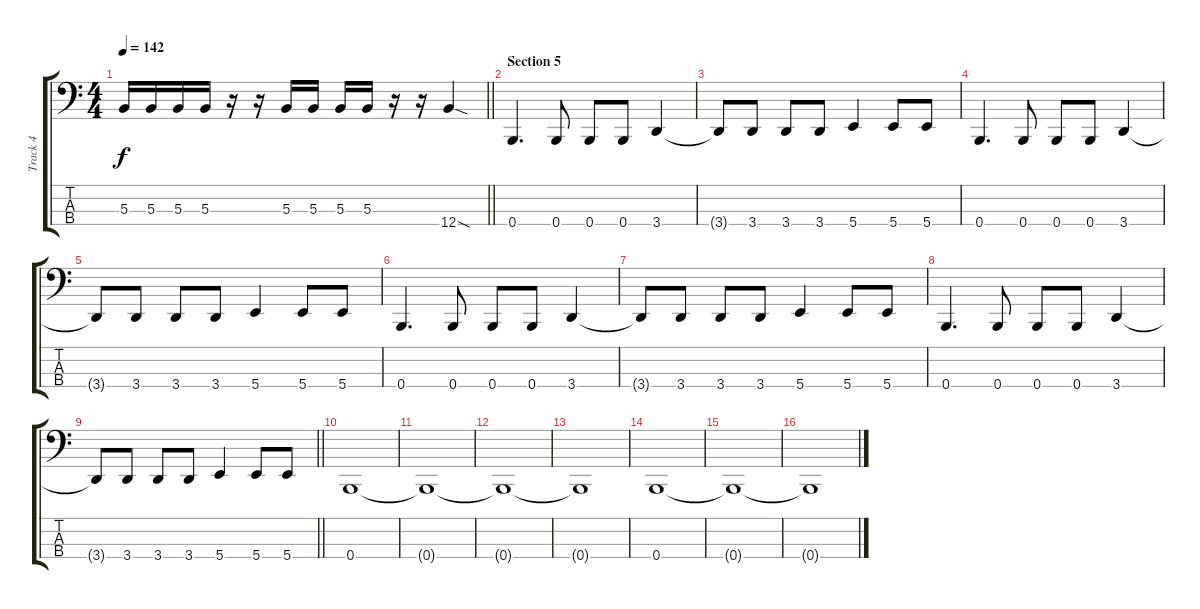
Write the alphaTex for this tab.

\track ("Track 4" "Track 4") {instrument electricbasspick}
\staff {score tabs}
\tuning (E2 B1 Gb1 B0) {hide}
\ts (4 4)
\tempo 142
\clef f4
\barLineRight lightlight
\ks c
5.3.16{dy f} 5.3.16 5.3.16 5.3.16 r.16 r.16 5.3.16 5.3.16 5.3.16 5.3.16 r.16 r.16 12.4{sod}.4 |
\section ("" "Section 5")
0.4.4{d} 0.4.8 0.4.8 0.4.8 3.4.4 |
3.4{t}.8 3.4.8 3.4.8 3.4.8 5.4.4 5.4.8 5.4.8 |
0.4.4{d} 0.4.8 0.4.8 0.4.8 3.4.4 |
3.4{t}.8 3.4.8 3.4.8 3.4.8 5.4.4 5.4.8 5.4.8 |
0.4.4{d} 0.4.8 0.4.8 0.4.8 3.4.4 |
3.4{t}.8 3.4.8 3.4.8 3.4.8 5.4.4 5.4.8 5.4.8 |
0.4.4{d} 0.4.8 0.4.8 0.4.8 3.4.4 |
\barLineRight lightlight
3.4{t}.8 3.4.8 3.4.8 3.4.8 5.4.4 5.4.8 5.4.8 |
0.4.1 |
0.4{t}.1 |
0.4{t}.1 |
0.4{t}.1 |
0.4.1 |
0.4{t}.1 |
0.4{t}.1
